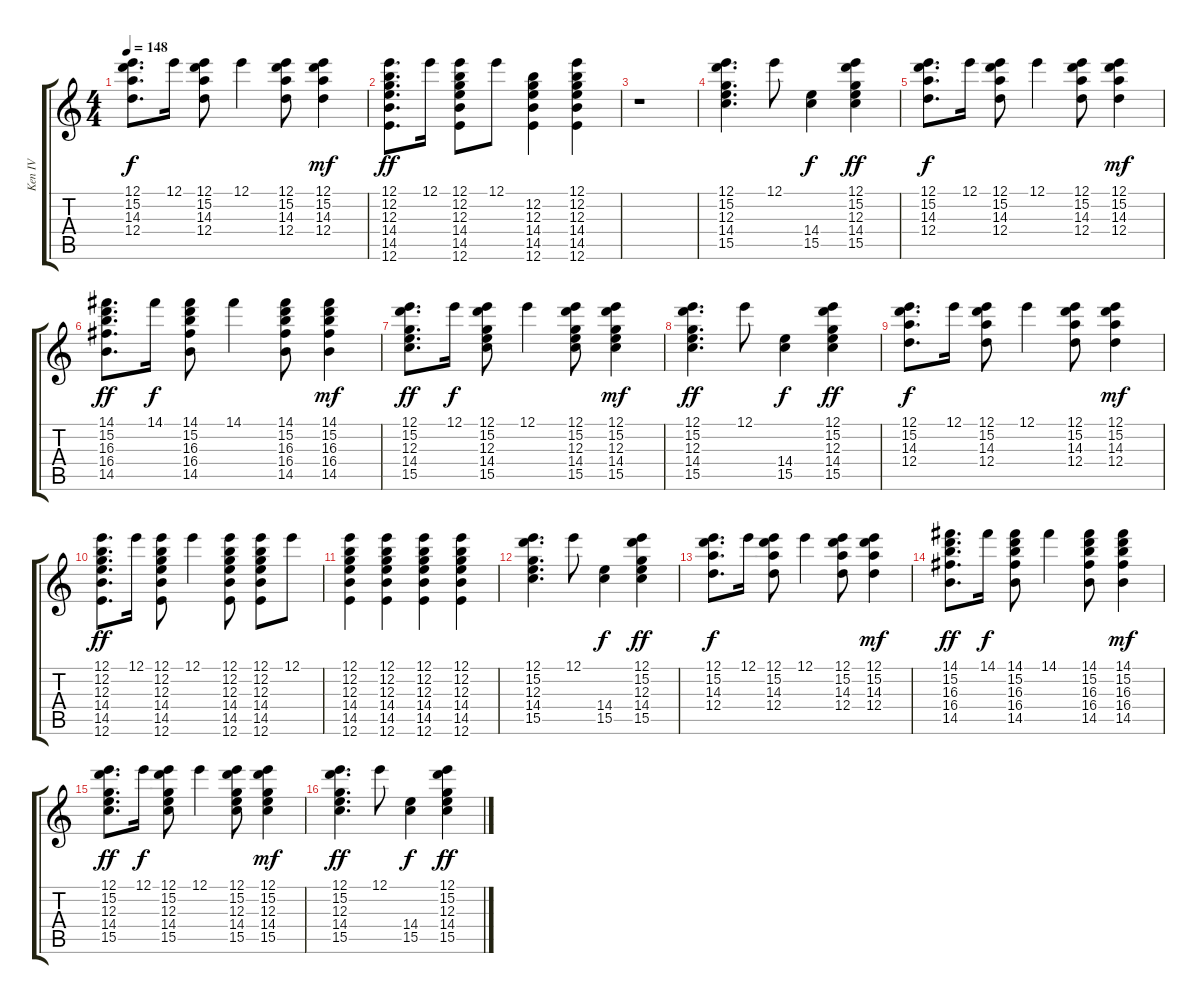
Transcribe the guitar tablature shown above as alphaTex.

\track ("Ken IV" "Ken IV") {instrument acousticguitarsteel}
\staff {score tabs}
\tuning (E4 B3 G3 D3 A2 E2) {hide}
\ts (4 4)
\tempo 148
\clef g2
\ks c
(12.1 15.2 14.3 12.4).8{d dy f} 12.1.16 (12.1 15.2 14.3 12.4).8 12.1.4 (12.1 15.2 14.3 12.4).8 (12.1 15.2 14.3 12.4).4{dy mf} |
(12.1 12.2 12.3 14.4 14.5 12.6).8{d dy ff} 12.1.16 (12.1 12.2 12.3 14.4 14.5 12.6).8 12.1.8 (12.2 12.3 14.4 14.5 12.6).4 (12.1 12.2 12.3 14.4 14.5 12.6).4 |
r.1 |
(12.1 15.2 12.3 14.4 15.5).4{d} 12.1.8 (14.4 15.5).4{dy f} (12.1 15.2 12.3 14.4 15.5).4{dy ff} |
(12.1 15.2 14.3 12.4).8{d dy f} 12.1.16 (12.1 15.2 14.3 12.4).8 12.1.4 (12.1 15.2 14.3 12.4).8 (12.1 15.2 14.3 12.4).4{dy mf} |
(14.1 15.2 16.3 16.4 14.5).8{d dy ff} 14.1.16{dy f} (14.1 15.2 16.3 16.4 14.5).8 14.1.4 (14.1 15.2 16.3 16.4 14.5).8 (14.1 15.2 16.3 16.4 14.5).4{dy mf} |
(12.1 15.2 12.3 14.4 15.5).8{d dy ff} 12.1.16{dy f} (12.1 15.2 12.3 14.4 15.5).8 12.1.4 (12.1 15.2 12.3 14.4 15.5).8 (12.1 15.2 12.3 14.4 15.5).4{dy mf} |
(12.1 15.2 12.3 14.4 15.5).4{d dy ff} 12.1.8 (14.4 15.5).4{dy f} (12.1 15.2 12.3 14.4 15.5).4{dy ff} |
(12.1 15.2 14.3 12.4).8{d dy f} 12.1.16 (12.1 15.2 14.3 12.4).8 12.1.4 (12.1 15.2 14.3 12.4).8 (12.1 15.2 14.3 12.4).4{dy mf} |
(12.1 12.2 12.3 14.4 14.5 12.6).8{d dy ff} 12.1.16 (12.1 12.2 12.3 14.4 14.5 12.6).8 12.1.4 (12.1 12.2 12.3 14.4 14.5 12.6).8 (12.1 12.2 12.3 14.4 14.5 12.6).8 12.1.8 |
(12.1 12.2 12.3 14.4 14.5 12.6).4 (12.1 12.2 12.3 14.4 14.5 12.6).4 (12.1 12.2 12.3 14.4 14.5 12.6).4 (12.1 12.2 12.3 14.4 14.5 12.6).4 |
(12.1 15.2 12.3 14.4 15.5).4{d} 12.1.8 (14.4 15.5).4{dy f} (12.1 15.2 12.3 14.4 15.5).4{dy ff} |
(12.1 15.2 14.3 12.4).8{d dy f} 12.1.16 (12.1 15.2 14.3 12.4).8 12.1.4 (12.1 15.2 14.3 12.4).8 (12.1 15.2 14.3 12.4).4{dy mf} |
(14.1 15.2 16.3 16.4 14.5).8{d dy ff} 14.1.16{dy f} (14.1 15.2 16.3 16.4 14.5).8 14.1.4 (14.1 15.2 16.3 16.4 14.5).8 (14.1 15.2 16.3 16.4 14.5).4{dy mf} |
(12.1 15.2 12.3 14.4 15.5).8{d dy ff} 12.1.16{dy f} (12.1 15.2 12.3 14.4 15.5).8 12.1.4 (12.1 15.2 12.3 14.4 15.5).8 (12.1 15.2 12.3 14.4 15.5).4{dy mf} |
(12.1 15.2 12.3 14.4 15.5).4{d dy ff} 12.1.8 (14.4 15.5).4{dy f} (12.1 15.2 12.3 14.4 15.5).4{dy ff}
